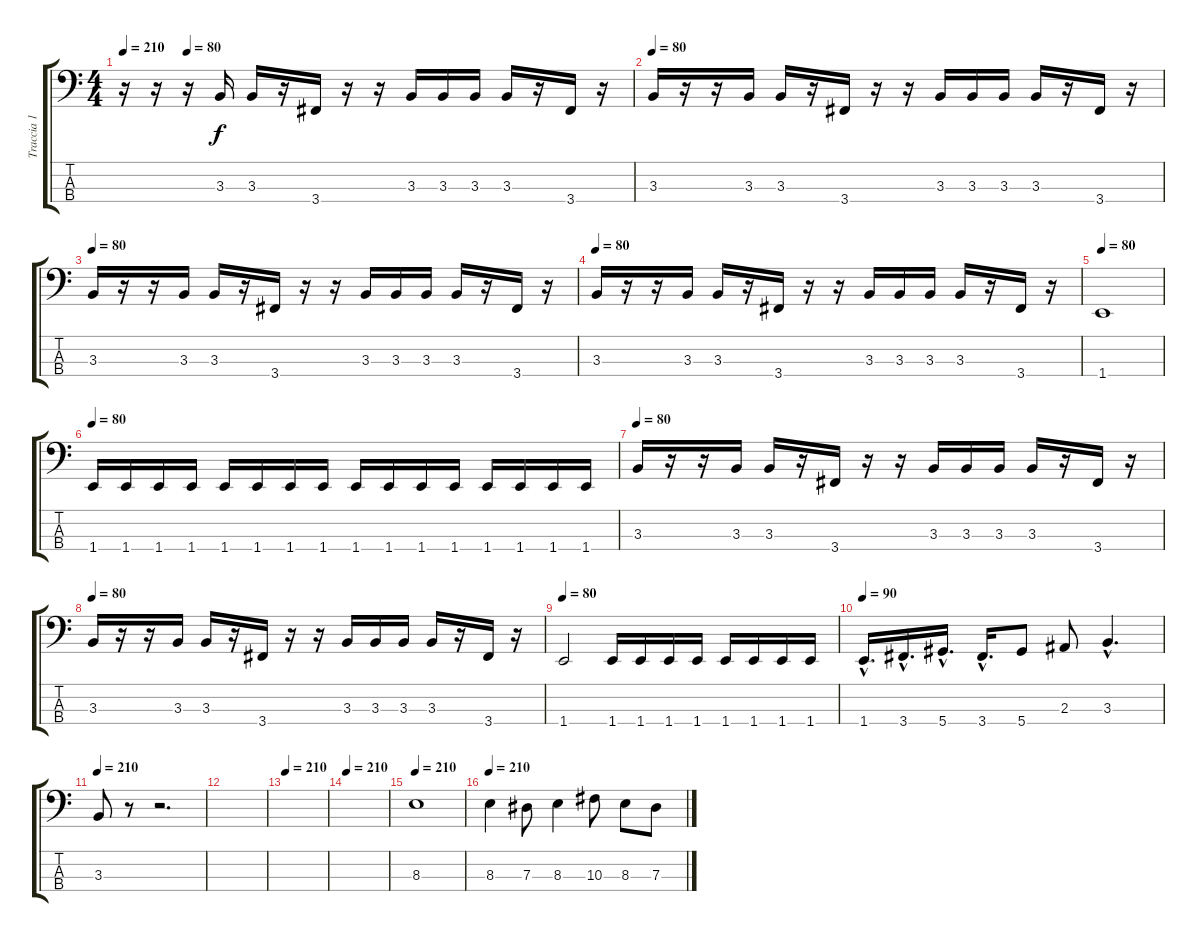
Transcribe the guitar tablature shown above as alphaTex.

\track ("Traccia 1" "Traccia 1") {instrument electricbasspick}
\staff {score tabs}
\tuning (Gb2 Db2 Ab1 Eb1) {hide}
\ts (4 4)
\tempo 210
\tempo (80 0.125)
\clef f4
\ks c
r.16{dy f} r.16 r.16 3.3.16 3.3.16 r.16 3.4.16 r.16 r.16 3.3.16 3.3.16 3.3.16 3.3.16 r.16 3.4.16 r.16 |
\tempo 80
3.3.16 r.16 r.16 3.3.16 3.3.16 r.16 3.4.16 r.16 r.16 3.3.16 3.3.16 3.3.16 3.3.16 r.16 3.4.16 r.16 |
\tempo 80
3.3.16 r.16 r.16 3.3.16 3.3.16 r.16 3.4.16 r.16 r.16 3.3.16 3.3.16 3.3.16 3.3.16 r.16 3.4.16 r.16 |
\tempo 80
3.3.16 r.16 r.16 3.3.16 3.3.16 r.16 3.4.16 r.16 r.16 3.3.16 3.3.16 3.3.16 3.3.16 r.16 3.4.16 r.16 |
\tempo 80
1.4.1 |
\tempo 80
1.4.16 1.4.16 1.4.16 1.4.16 1.4.16 1.4.16 1.4.16 1.4.16 1.4.16 1.4.16 1.4.16 1.4.16 1.4.16 1.4.16 1.4.16 1.4.16 |
\tempo 80
3.3.16 r.16 r.16 3.3.16 3.3.16 r.16 3.4.16 r.16 r.16 3.3.16 3.3.16 3.3.16 3.3.16 r.16 3.4.16 r.16 |
\tempo 80
3.3.16 r.16 r.16 3.3.16 3.3.16 r.16 3.4.16 r.16 r.16 3.3.16 3.3.16 3.3.16 3.3.16 r.16 3.4.16 r.16 |
\tempo 80
1.4.2 1.4.16 1.4.16 1.4.16 1.4.16 1.4.16 1.4.16 1.4.16 1.4.16 |
\tempo 90
1.4{hac}.16{d} 3.4{hac}.16{d} 5.4{hac}.16{d} 3.4{hac}.16{d} 5.4.8 2.3.8 3.3{hac}.4{d} |
\tempo 210
3.3.8 r.8 r.2{d} |
|
\tempo 210
|
\tempo 210
|
\tempo 210
8.3.1 |
\tempo 210
8.3.4 7.3.8 8.3.4 10.3.8 8.3.8 7.3.8
